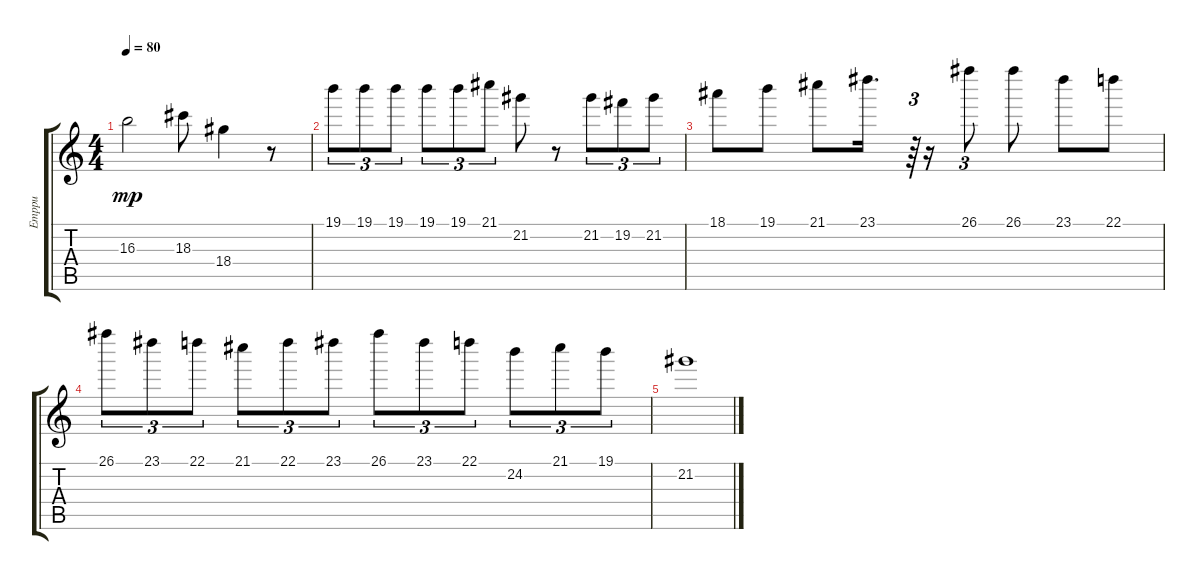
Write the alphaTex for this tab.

\track ("Emppu" "Emppu") {instrument electricguitarjazz}
\staff {score tabs}
\tuning (E4 B3 G3 D3 A2 E2) {hide}
\ts (4 4)
\tempo 80
\clef g2
\ks c
16.3.2{dy mp} 18.3.8 18.4.4 r.8 |
19.1.8{tu (3 2)} 19.1.8{tu (3 2)} 19.1.8{tu (3 2)} 19.1.8{tu (3 2)} 19.1.8{tu (3 2)} 21.1.8{tu (3 2)} 21.2.8 r.8 21.2.8{tu (3 2)} 19.2.8{tu (3 2)} 21.2.8{tu (3 2)} |
18.1.8 19.1.8 21.1.8 23.1.16{d} r.64{tu (3 2)} r.16 26.1.8{tu (3 2)} 26.1.8 23.1.8 22.1.8 |
26.1.8{tu (3 2)} 23.1.8{tu (3 2)} 22.1.8{tu (3 2)} 21.1.8{tu (3 2)} 22.1.8{tu (3 2)} 23.1.8{tu (3 2)} 26.1.8{tu (3 2)} 23.1.8{tu (3 2)} 22.1.8{tu (3 2)} 24.2.8{tu (3 2)} 21.1.8{tu (3 2)} 19.1.8{tu (3 2)} |
21.2.1
